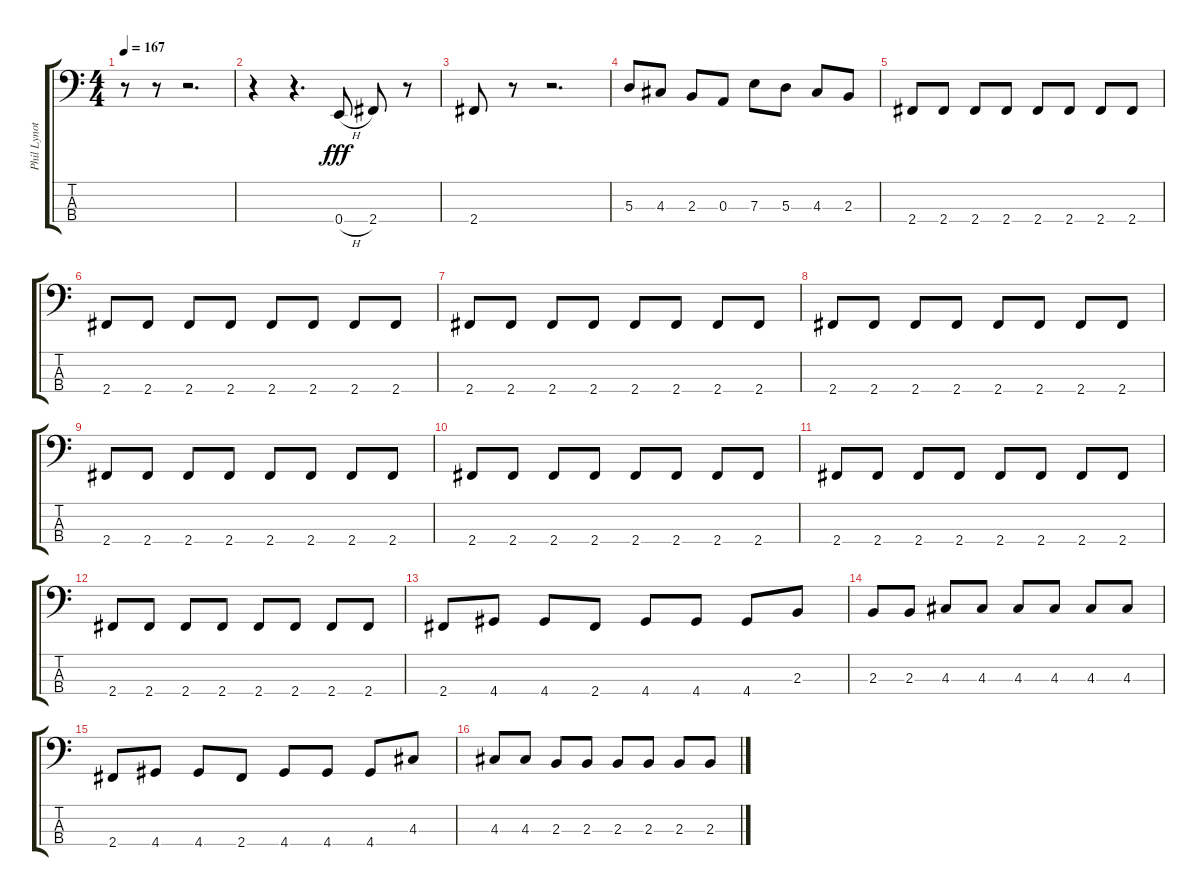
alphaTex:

\track ("Phil Lynott" "Phil Lynot") {instrument slapbass1 bank 4}
\staff {score tabs}
\tuning (G2 D2 A1 E1) {hide}
\ts (4 4)
\tempo 167
\clef f4
\ks c
r.8{dy fff} r.8 r.2{d} |
r.4 r.4{d} 0.4{h}.8 2.4.8 r.8 |
2.4.8 r.8 r.2{d} |
5.3.8 4.3.8 2.3.8 0.3.8 7.3.8 5.3.8 4.3.8 2.3.8 |
2.4.8 2.4.8 2.4.8 2.4.8 2.4.8 2.4.8 2.4.8 2.4.8 |
2.4.8 2.4.8 2.4.8 2.4.8 2.4.8 2.4.8 2.4.8 2.4.8 |
2.4.8 2.4.8 2.4.8 2.4.8 2.4.8 2.4.8 2.4.8 2.4.8 |
2.4.8 2.4.8 2.4.8 2.4.8 2.4.8 2.4.8 2.4.8 2.4.8 |
2.4.8 2.4.8 2.4.8 2.4.8 2.4.8 2.4.8 2.4.8 2.4.8 |
2.4.8 2.4.8 2.4.8 2.4.8 2.4.8 2.4.8 2.4.8 2.4.8 |
2.4.8 2.4.8 2.4.8 2.4.8 2.4.8 2.4.8 2.4.8 2.4.8 |
2.4.8 2.4.8 2.4.8 2.4.8 2.4.8 2.4.8 2.4.8 2.4.8 |
2.4.8 4.4.8 4.4.8 2.4.8 4.4.8 4.4.8 4.4.8 2.3.8 |
2.3.8 2.3.8 4.3.8 4.3.8 4.3.8 4.3.8 4.3.8 4.3.8 |
2.4.8 4.4.8 4.4.8 2.4.8 4.4.8 4.4.8 4.4.8 4.3.8 |
4.3.8 4.3.8 2.3.8 2.3.8 2.3.8 2.3.8 2.3.8 2.3.8
